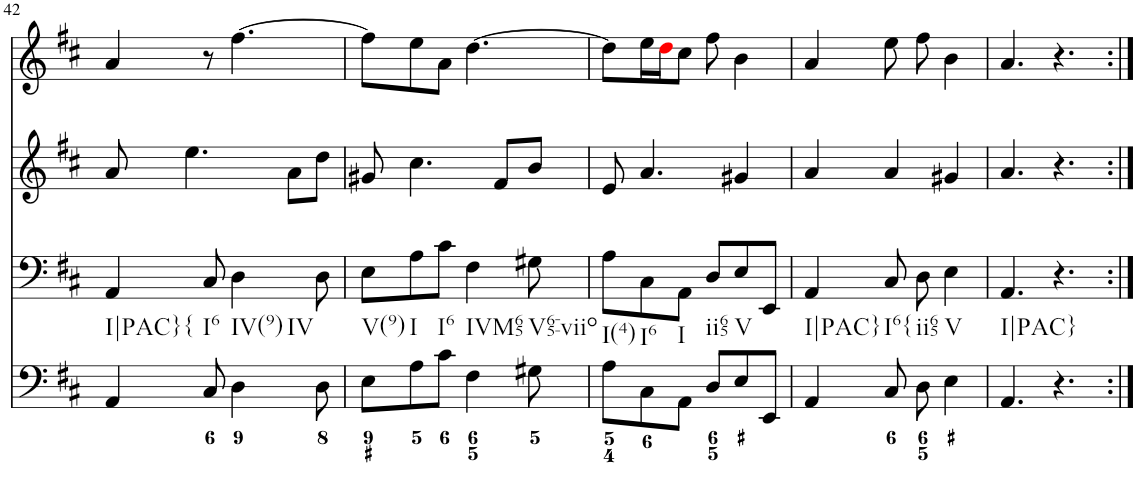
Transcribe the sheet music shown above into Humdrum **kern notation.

**kern	**kern	**kern	**kern
*part4	*part3	*part2	*part1
*staff4	*staff3	*staff2	*staff1
*I"Piano	*I"Piano	*I"Piano	*I"Piano
*I'Pno	*I'Pno	*I'Pno	*I'Pno
!!LO:PB:g=z
*clefF4	*clefF4	*clefG2	*clefG2
*k[f#c#]	*k[f#c#]	*k[f#c#]	*k[f#c#]
*D:	*D:	*D:	*D:
*M6/8	*M6/8	*M6/8	*M6/8
=42	=42	=42	=42
!	!LO:TX:b:t=I|PAC}	!	!
!	!LO:TX:b:t={	!	!
4AA/	4AA/	8a/	4a/
.	.	4.ee\	.
!	!LO:TX:b:t=I6	!	!
8C#/	8C#/	.	8r
!	!LO:TX:b:t=IV(9)	!	!
!	!LO:TX:b:t=IV	!	!
4D\	4D\	.	[4.ff#\
.	.	8a\L	.
8D\	8D\	8dd\J	.
=43	=43	=43	=43
!	!LO:TX:b:t=V(9)	!	!
8E\L	8E\L	8g#X/	8ff#\L]
!	!LO:TX:b:t=I	!	!
8A\	8A\	4.cc#\	8ee\
!	!LO:TX:b:t=I6	!	!
8c#\J	8c#\J	.	8a\J
!	!LO:TX:b:t=IVM65	!	!
4F#\	4F#\	.	[4.dd\
.	.	8f#/L	.
!	!LO:TX:b:t=V65-viio	!	!
8G#X\	8G#X\	8b/J	.
=44	=44	=44	=44
!	!LO:TX:b:t=I(4)	!	!
8A\L	8A\L	8e/	8dd\L]
!	!LO:TX:b:t=I6	!	!
8C#\	8C#\	4.a/	16ee\L
.	.	.	16ddi\J
!	!LO:TX:b:t=I	!	!
8AA\J	8AA\J	.	8cc#\J
!	!LO:TX:b:t=ii65	!	!
8D/L	8D/L	.	8ff#\
!	!LO:TX:b:t=V	!	!
8E/	8E/	4g#X/	4b\
8EE/J	8EE/J	.	.
=45	=45	=45	=45
!	!LO:TX:b:t=I|PAC}	!	!
4AA/	4AA/	4a/	4a/
!	!LO:TX:b:t=I6{	!	!
8C#/	8C#/	4a/	8ee\
!	!LO:TX:b:t=ii65	!	!
8D\	8D\	.	8ff#\
!	!LO:TX:b:t=V	!	!
4E\	4E\	4g#X/	4b\
=46	=46	=46	=46
!	!LO:TX:b:t=I|PAC}	!	!
4.AA/	4.AA/	4.a/	4.a/
4.r	4.r	4.r	4.r
=:|!	=:|!	=:|!	=:|!
*-	*-	*-	*-
